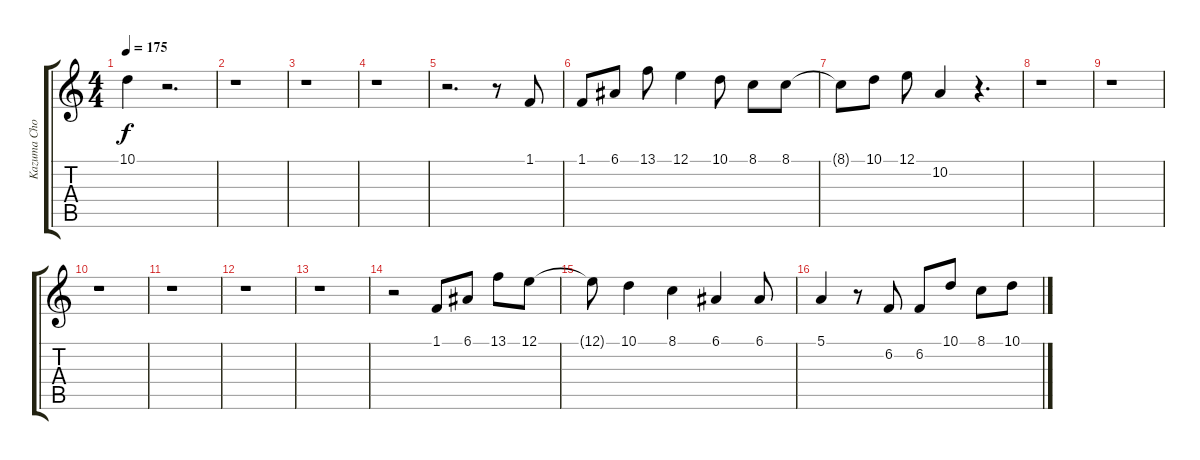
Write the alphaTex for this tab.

\track ("Kazuma Chorus" "Kazuma Cho") {instrument lead6voice}
\staff {score tabs}
\tuning (E4 B3 G3 D3 A2 E2) {hide}
\ts (4 4)
\tempo 175
\clef g2
\ks c
10.1{t}.4{dy f} r.2{d} |
r.1 |
r.1 |
r.1 |
r.2{d} r.8 1.1.8 |
1.1.8 6.1.8 13.1.8 12.1.4 10.1.8 8.1.8 8.1.8 |
8.1{t}.8 10.1.8 12.1.8 10.2.4 r.4{d} |
r.1 |
r.1 |
r.1 |
r.1 |
r.1 |
r.1 |
r.2 1.1.8 6.1.8 13.1.8 12.1.8 |
12.1{t}.8 10.1.4 8.1.4 6.1.4 6.1.8 |
5.1.4 r.8 6.2.8 6.2.8 10.1.8 8.1.8 10.1.8
